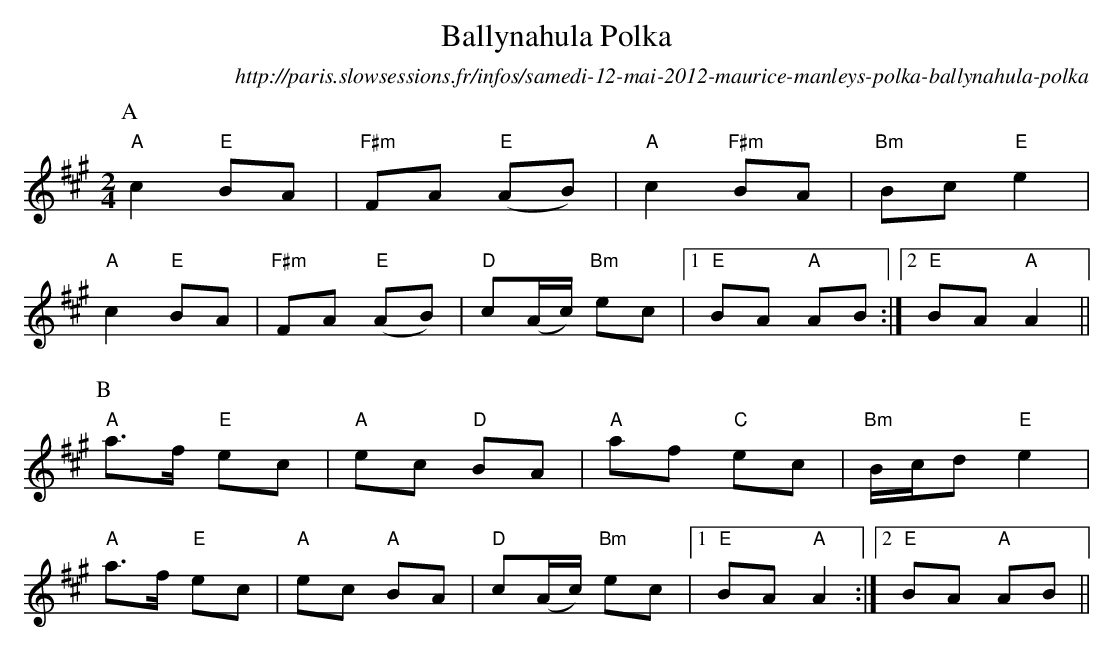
X:1
T:Ballynahula Polka
O:http://paris.slowsessions.fr/infos/samedi-12-mai-2012-maurice-manleys-polka-ballynahula-polka
M:2/4
L:1/8
K:A
P:A
"A"c2 "E"BA|"F#m"FA "E"(AB)|"A"c2 "F#m"BA|"Bm"Bc "E"e2|
"A"c2 "E"BA|"F#m"FA "E"(AB)|"D"c(A/c/) "Bm"ec|1"E"BA "A"AB:|2"E"BA "A"A2||
P:B
"A"a>f "E"ec|"A"ec "D"BA|"A"af "C"ec|"Bm"B/c/d "E"e2|
"A"a>f "E"ec|"A"ec "A"BA|"D"c(A/c/) "Bm"ec|1"E"BA "A"A2:|2"E"BA "A"AB||
